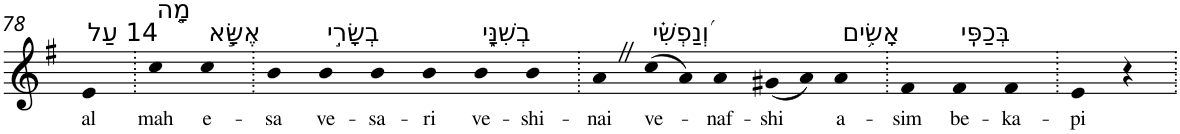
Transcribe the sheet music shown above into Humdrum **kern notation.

**kern	**text
*part1	*part1
*staff1	*staff1
*I"Piano	*
*I'Pno	*
!!LO:PB:g=z
*clefG2	*
*k[f#]	*
*G:	*
=78	=78
!LO:TX:a:t=14 עַל	!
!	!LO:LY:b
4e	al
=79.	=79.
!LO:TX:a:t=מָ֤ה	!
!	!LO:LY:b
4cc	mah
!LO:TX:a:t=אֶשָּׂ֣א	!
!	!LO:LY:b
4cc	e-
=80.	=80.
!	!LO:LY:b
4b	-sa
!LO:TX:a:t=בְשָׂרִ֣י	!
!	!LO:LY:b
4b	ve-
!	!LO:LY:b
4b	-sa-
!	!LO:LY:b
4b	-ri
!LO:TX:a:t=בְשִׁנָּ֑י	!
!	!LO:LY:b
4b	ve-
!	!LO:LY:b
4b	-shi-
=81.	=81.
!	!LO:LY:b
4aZ	-nai
!LO:TX:a:t=וְ֝נַפְשִׁ֗י	!
!	!LO:LY:b
(8cc	ve-
8a)	.
!	!LO:LY:b
4a	-naf-
!	!LO:LY:b
(8g#X	-shi
8a)	.
!LO:TX:a:t=אָשִׂ֥ים	!
!	!LO:LY:b
4a	a-
=82.	=82.
!	!LO:LY:b
4f#	-sim
!LO:TX:a:t=בְּכַפִּֽי	!
!	!LO:LY:b
4f#	be-
!	!LO:LY:b
4f#	-ka-
=83.	=83.
!	!LO:LY:b
4e	-pi
4r	.
=.	=.
*-	*-
